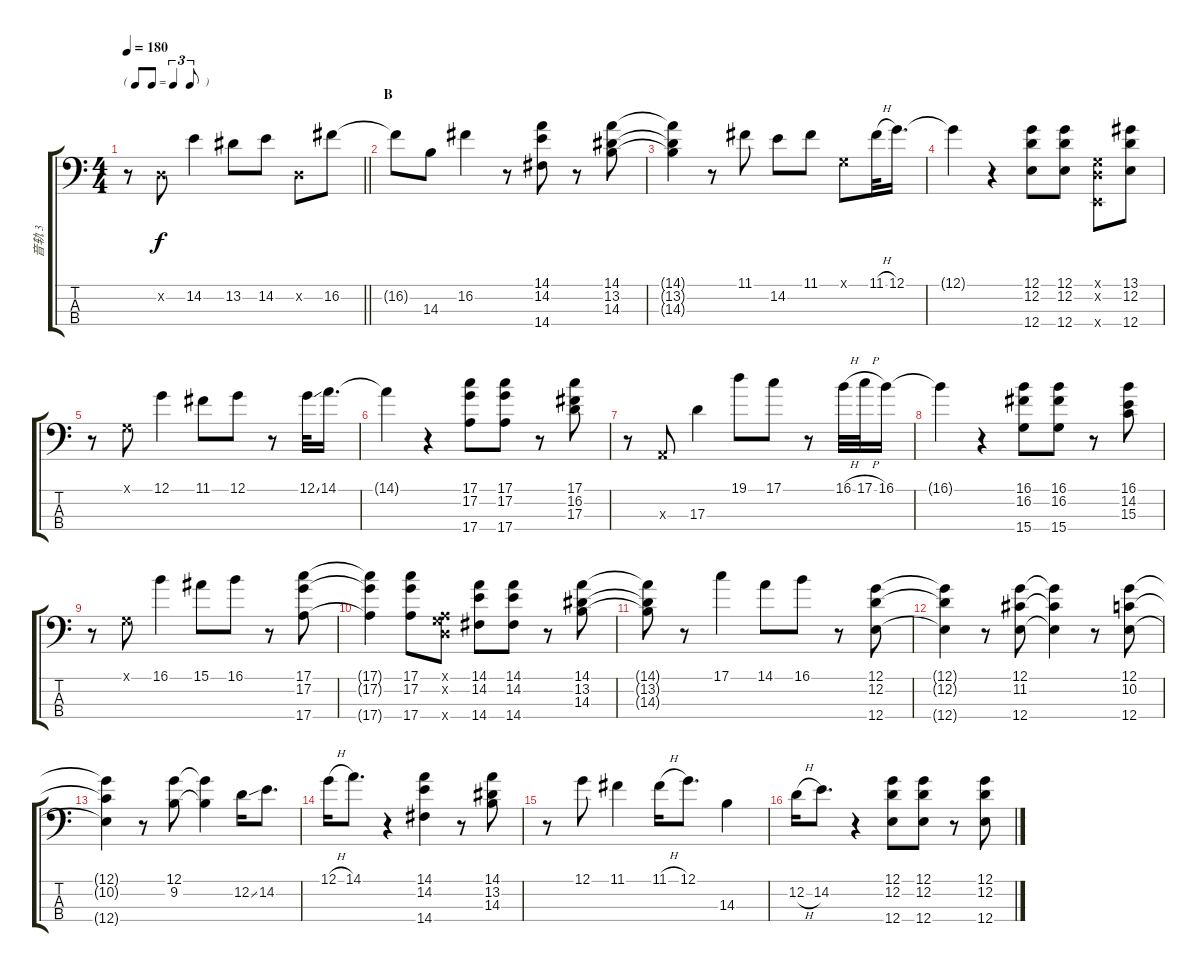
\track ("音轨 3" "音轨 3") {instrument electricbassfinger}
\staff {score tabs}
\tuning (G2 D2 A1 E1) {hide}
\ts (4 4)
\tf triplet8th
\tempo 180
\clef f4
\barLineRight lightlight
\ks c
r.8{dy f} 0.2{x}.8 14.2.4 13.2.8 14.2.8 0.2{x}.8 16.2.8 |
\section ("" "B")
16.2{t}.8 14.3.8 16.2.4 r.8 (14.1 14.2 14.4).8 r.8 (14.1 13.2 14.3).8 |
(14.1{t} 13.2{t} 14.3{t}).4 r.8 11.1.8 14.2.8 11.1.8 0.1{x}.8 11.1{h}.32 12.1.16{d} |
12.1{t}.4 r.4 (12.1 12.2 12.4).8 (12.1 12.2 12.4).8 (0.1{x} 0.2{x} 0.4{x}).8 (13.1 12.2 12.4).8 |
r.8 0.1{x}.8 12.1.4 11.1.8 12.1.8 r.8 12.1{ss}.32 14.1.16{d} |
14.1{t}.4 r.4 (17.1 17.2 17.4).8 (17.1 17.2 17.4).8 r.8 (17.1 16.2 17.3).8 |
r.8 0.3{x}.8 17.3.4 19.1.8 17.1.8 r.8 16.1{h}.32 17.1{h}.32 16.1.16 |
16.1{t}.4 r.4 (16.1 16.2 15.4).8 (16.1 16.2 15.4).8 r.8 (16.1 14.2 15.3).8 |
r.8 0.1{x}.8 16.1.4 15.1.8 16.1.8 r.8 (17.1 17.2 17.4).8 |
(17.1{t} 17.2{t} 17.4{t}).4 (17.1 17.2 17.4).8 (0.1{x} 0.2{x} 17.4{x}).8 (14.1 14.2 14.4).8 (14.1 14.2 14.4).8 r.8 (14.1 13.2 14.3).8 |
(14.1{t} 13.2{t} 14.3{t}).8 r.8 17.1.4 14.1.8 16.1.8 r.8 (12.1 12.2 12.4).8 |
(12.1{t} 12.2{t} 12.4{t}).4 r.8 (12.1 11.2 12.4).8 (12.1{t} 11.2{t} 12.4{t}).4 r.8 (12.1 10.2 12.4).8 |
(12.1{t} 10.2{t} 12.4{t}).4 r.8 (12.1 9.2).8 (12.1{t} 9.2{t}).4 12.2{ss}.16 14.2.8{d} |
12.1{h}.16 14.1.8{d} r.4 (14.1 14.2 14.4).4 r.8 (14.1 13.2 14.3).8 |
r.8 12.1.8 11.1.4 11.1{h}.16 12.1.8{d} 14.3.4 |
12.2{h}.16 14.2.8{d} r.4 (12.1 12.2 12.4).8 (12.1 12.2 12.4).8 r.8 (12.1 12.2 12.4).8
